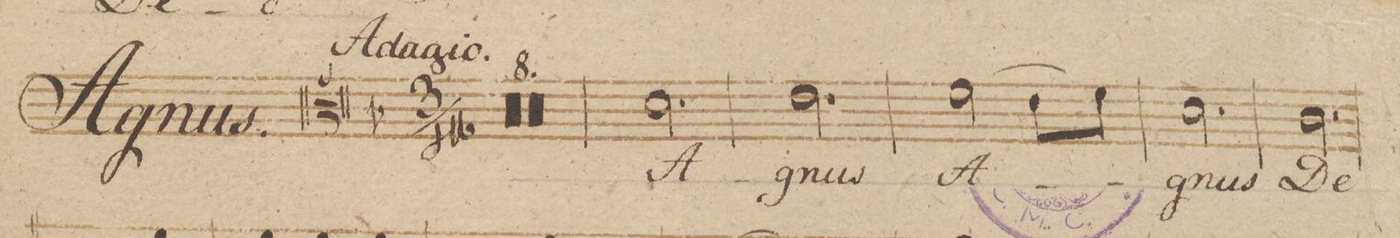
**kern	**text
*I"Alto.	*
*clefC3	*
*k[b-]	*
*M3/4	*
0.r	.
=2	=2
=3	=3
=4	=4
=5	=5
0.r	.
=6	=6
=7	=7
=8	=8
=9	=9
*2\right	*
2.d\	A-
=10	=10
2.e\	-gnus
=11	=11
(2f\	A-
8e\L	.
8f\J)	.
=12	=12
2.d\	-gnus
=13	=13
2.c\	De-
=14	=14
*-	*-
